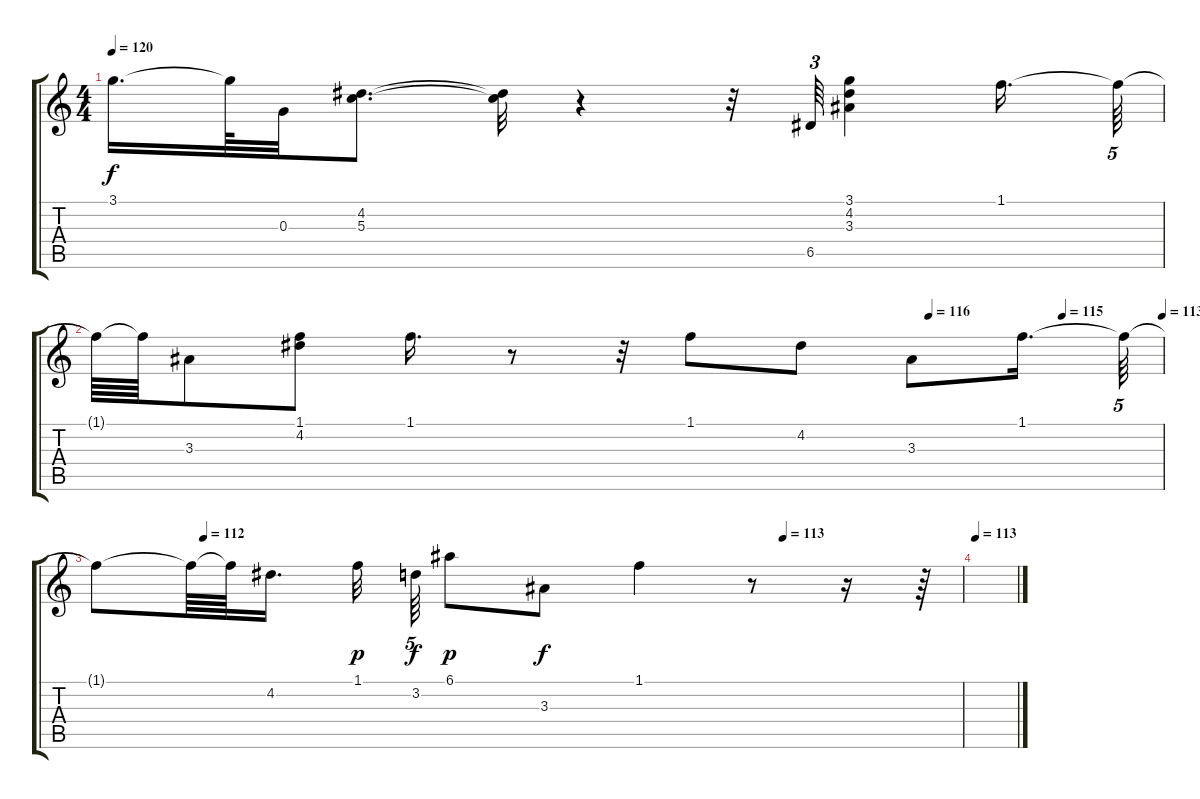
\track "" {instrument acousticguitarnylon}
\staff {score tabs}
\tuning (E4 B3 G3 D3 A2 E2) {hide}
\ts (4 4)
\tempo 120
\clef g2
\ks c
3.1{t}.16{d dy f} 3.1{t}.64 0.3.32 (4.2 5.3).8{d} (4.2{t} 5.3{t}).32 r.4 r.32 6.5.64{tu (3 2)} (3.1 4.2 3.3).4 1.1.16{d} 1.1{t}.64{tu (5 4)} |
\tempo (116 0.78125)
\tempo (115 0.90625)
\tempo (113 1)
1.1{t}.64 1.1{t}.64 3.3.8 (1.1 4.2).8 1.1.16{d} r.8 r.32 1.1.8 4.2.8 3.3.8 1.1.16{d} 1.1{t}.64{tu (5 4)} |
\tempo (112 0.125)
\tempo (113 0.79375)
1.1{t}.8 1.1{t}.64 1.1{t}.64 4.2.16{d} 1.1.32{dy p beam splitsecondary} 3.2.64{tu (5 4) dy f} 6.1.8{dy p} 3.3.8{dy f} 1.1.4 r.8 r.16 r.64 |
\tempo 113
